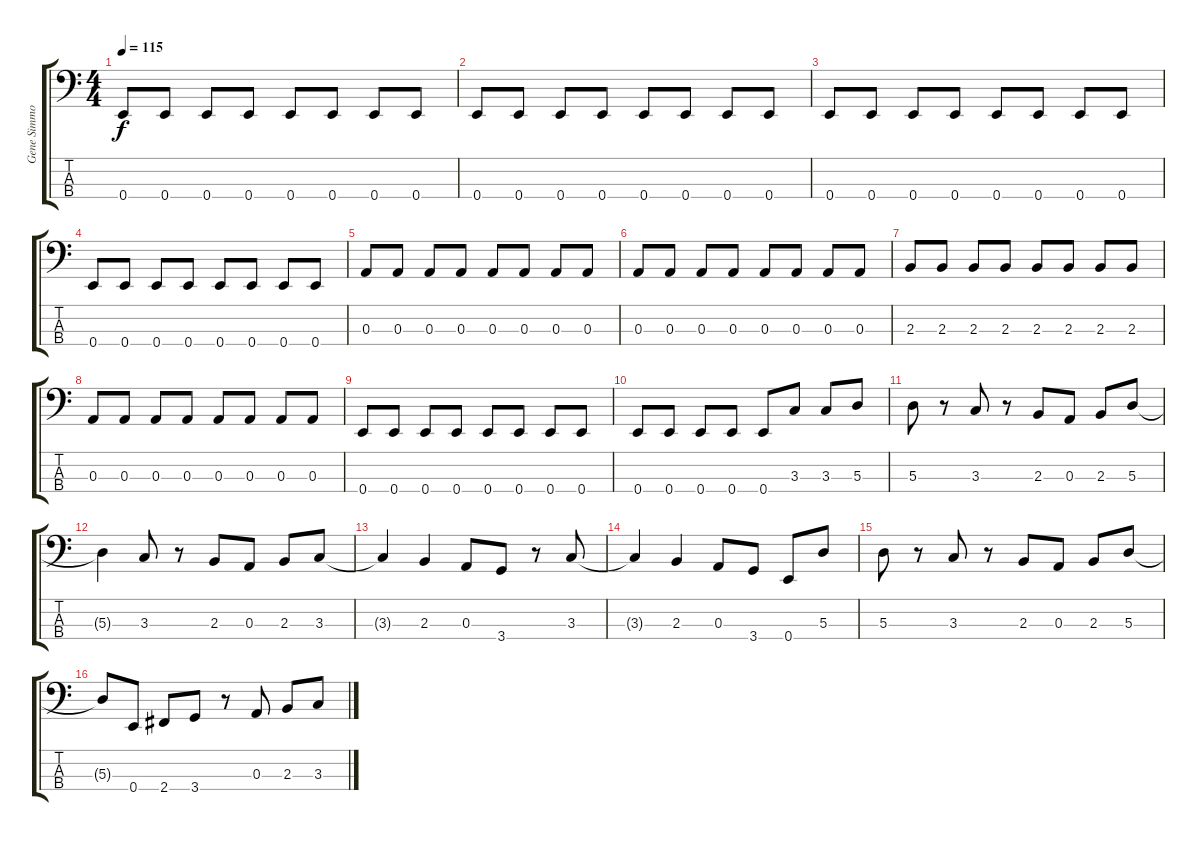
\track ("Gene Simmons" "Gene Simmo") {instrument electricbasspick}
\staff {score tabs}
\tuning (G2 D2 A1 E1) {hide}
\ts (4 4)
\tempo 115
\clef f4
\ks c
0.4.8{dy f} 0.4.8 0.4.8 0.4.8 0.4.8 0.4.8 0.4.8 0.4.8 |
0.4.8 0.4.8 0.4.8 0.4.8 0.4.8 0.4.8 0.4.8 0.4.8 |
0.4.8 0.4.8 0.4.8 0.4.8 0.4.8 0.4.8 0.4.8 0.4.8 |
0.4.8 0.4.8 0.4.8 0.4.8 0.4.8 0.4.8 0.4.8 0.4.8 |
0.3.8 0.3.8 0.3.8 0.3.8 0.3.8 0.3.8 0.3.8 0.3.8 |
0.3.8 0.3.8 0.3.8 0.3.8 0.3.8 0.3.8 0.3.8 0.3.8 |
2.3.8 2.3.8 2.3.8 2.3.8 2.3.8 2.3.8 2.3.8 2.3.8 |
0.3.8 0.3.8 0.3.8 0.3.8 0.3.8 0.3.8 0.3.8 0.3.8 |
0.4.8 0.4.8 0.4.8 0.4.8 0.4.8 0.4.8 0.4.8 0.4.8 |
0.4.8 0.4.8 0.4.8 0.4.8 0.4.8 3.3.8 3.3.8 5.3.8 |
5.3.8 r.8 3.3.8 r.8 2.3.8 0.3.8 2.3.8 5.3.8 |
5.3{t}.4 3.3.8 r.8 2.3.8 0.3.8 2.3.8 3.3.8 |
3.3{t}.4 2.3.4 0.3.8 3.4.8 r.8 3.3.8 |
3.3{t}.4 2.3.4 0.3.8 3.4.8 0.4.8 5.3.8 |
5.3.8 r.8 3.3.8 r.8 2.3.8 0.3.8 2.3.8 5.3.8 |
5.3{t}.8 0.4.8 2.4.8 3.4.8 r.8 0.3.8 2.3.8 3.3.8
